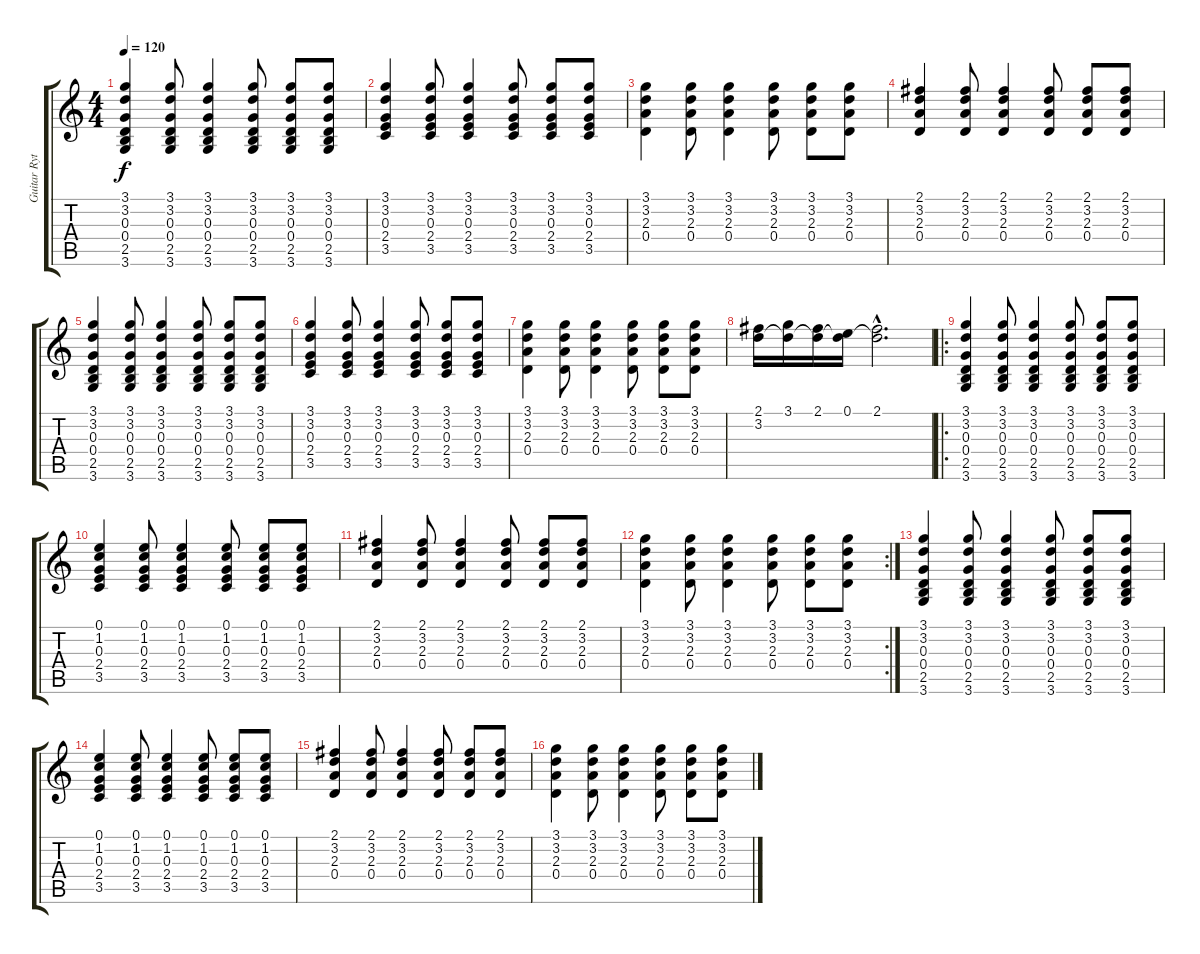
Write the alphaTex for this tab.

\track ("Guitar Rythym" "Guitar Ryt") {instrument acousticguitarnylon}
\staff {score tabs}
\tuning (E4 B3 G3 D3 A2 E2) {hide}
\ts (4 4)
\tempo 120
\clef g2
\ks c
(3.1 3.2 0.3 0.4 2.5 3.6).4{dy f instrument acousticguitarnylon} (3.1 3.2 0.3 0.4 2.5 3.6).8 (3.1 3.2 0.3 0.4 2.5 3.6).4 (3.1 3.2 0.3 0.4 2.5 3.6).8 (3.1 3.2 0.3 0.4 2.5 3.6).8 (3.1 3.2 0.3 0.4 2.5 3.6).8 |
(3.1 3.2 0.3 2.4 3.5).4 (3.1 3.2 0.3 2.4 3.5).8 (3.1 3.2 0.3 2.4 3.5).4 (3.1 3.2 0.3 2.4 3.5).8 (3.1 3.2 0.3 2.4 3.5).8 (3.1 3.2 0.3 2.4 3.5).8 |
(3.1 3.2 2.3 0.4).4 (3.1 3.2 2.3 0.4).8 (3.1 3.2 2.3 0.4).4 (3.1 3.2 2.3 0.4).8 (3.1 3.2 2.3 0.4).8 (3.1 3.2 2.3 0.4).8 |
(2.1 3.2 2.3 0.4).4 (2.1 3.2 2.3 0.4).8 (2.1 3.2 2.3 0.4).4 (2.1 3.2 2.3 0.4).8 (2.1 3.2 2.3 0.4).8 (2.1 3.2 2.3 0.4).8 |
(3.1 3.2 0.3 0.4 2.5 3.6).4 (3.1 3.2 0.3 0.4 2.5 3.6).8 (3.1 3.2 0.3 0.4 2.5 3.6).4 (3.1 3.2 0.3 0.4 2.5 3.6).8 (3.1 3.2 0.3 0.4 2.5 3.6).8 (3.1 3.2 0.3 0.4 2.5 3.6).8 |
(3.1 3.2 0.3 2.4 3.5).4 (3.1 3.2 0.3 2.4 3.5).8 (3.1 3.2 0.3 2.4 3.5).4 (3.1 3.2 0.3 2.4 3.5).8 (3.1 3.2 0.3 2.4 3.5).8 (3.1 3.2 0.3 2.4 3.5).8 |
(3.1 3.2 2.3 0.4).4 (3.1 3.2 2.3 0.4).8 (3.1 3.2 2.3 0.4).4 (3.1 3.2 2.3 0.4).8 (3.1 3.2 2.3 0.4).8 (3.1 3.2 2.3 0.4).8 |
(2.1 3.2).16 (3.1 3.2{t}).16 (2.1 3.2{t}).16 (0.1 3.2{t}).16 (2.1{hac} 3.2{hac t}).2{d} |
\ro
(3.1 3.2 0.3 0.4 2.5 3.6).4 (3.1 3.2 0.3 0.4 2.5 3.6).8 (3.1 3.2 0.3 0.4 2.5 3.6).4 (3.1 3.2 0.3 0.4 2.5 3.6).8 (3.1 3.2 0.3 0.4 2.5 3.6).8 (3.1 3.2 0.3 0.4 2.5 3.6).8 |
(0.1 1.2 0.3 2.4 3.5).4 (0.1 1.2 0.3 2.4 3.5).8 (0.1 1.2 0.3 2.4 3.5).4 (0.1 1.2 0.3 2.4 3.5).8 (0.1 1.2 0.3 2.4 3.5).8 (0.1 1.2 0.3 2.4 3.5).8 |
(2.1 3.2 2.3 0.4).4 (2.1 3.2 2.3 0.4).8 (2.1 3.2 2.3 0.4).4 (2.1 3.2 2.3 0.4).8 (2.1 3.2 2.3 0.4).8 (2.1 3.2 2.3 0.4).8 |
\rc 2
(3.1 3.2 2.3 0.4).4 (3.1 3.2 2.3 0.4).8 (3.1 3.2 2.3 0.4).4 (3.1 3.2 2.3 0.4).8 (3.1 3.2 2.3 0.4).8 (3.1 3.2 2.3 0.4).8 |
(3.1 3.2 0.3 0.4 2.5 3.6).4 (3.1 3.2 0.3 0.4 2.5 3.6).8 (3.1 3.2 0.3 0.4 2.5 3.6).4 (3.1 3.2 0.3 0.4 2.5 3.6).8 (3.1 3.2 0.3 0.4 2.5 3.6).8 (3.1 3.2 0.3 0.4 2.5 3.6).8 |
(0.1 1.2 0.3 2.4 3.5).4 (0.1 1.2 0.3 2.4 3.5).8 (0.1 1.2 0.3 2.4 3.5).4 (0.1 1.2 0.3 2.4 3.5).8 (0.1 1.2 0.3 2.4 3.5).8 (0.1 1.2 0.3 2.4 3.5).8 |
(2.1 3.2 2.3 0.4).4 (2.1 3.2 2.3 0.4).8 (2.1 3.2 2.3 0.4).4 (2.1 3.2 2.3 0.4).8 (2.1 3.2 2.3 0.4).8 (2.1 3.2 2.3 0.4).8 |
(3.1 3.2 2.3 0.4).4 (3.1 3.2 2.3 0.4).8 (3.1 3.2 2.3 0.4).4 (3.1 3.2 2.3 0.4).8 (3.1 3.2 2.3 0.4).8 (3.1 3.2 2.3 0.4).8
